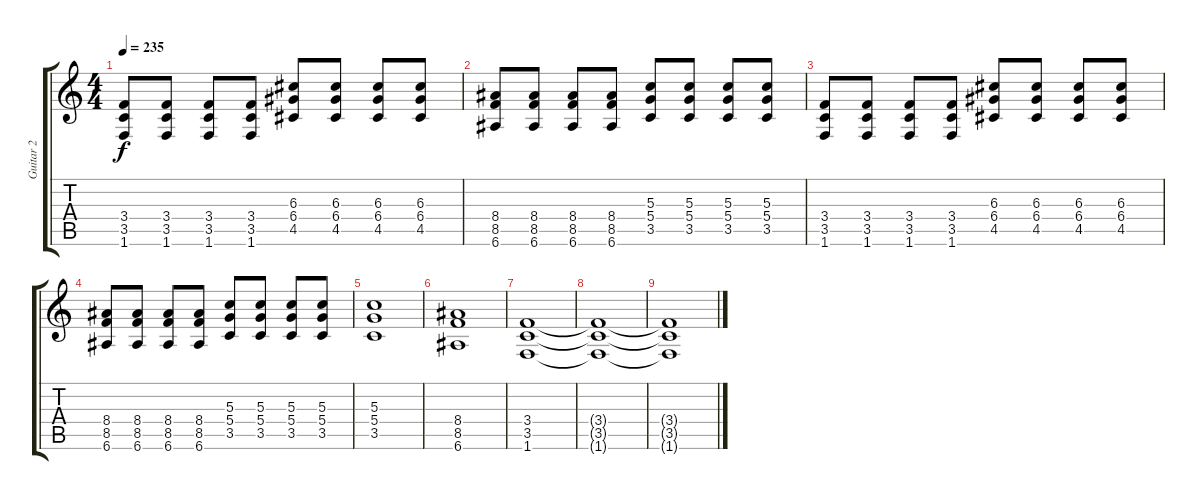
\track ("Guitar 2" "Guitar 2") {instrument distortionguitar}
\staff {score tabs}
\tuning (E4 B3 G3 D3 A2 E2) {hide}
\ts (4 4)
\tempo 235
\clef g2
\ks c
(3.4 3.5 1.6).8{dy f} (3.4 3.5 1.6).8 (3.4 3.5 1.6).8 (3.4 3.5 1.6).8 (6.3 6.4 4.5).8 (6.3 6.4 4.5).8 (6.3 6.4 4.5).8 (6.3 6.4 4.5).8 |
(8.4 8.5 6.6).8 (8.4 8.5 6.6).8 (8.4 8.5 6.6).8 (8.4 8.5 6.6).8 (5.3 5.4 3.5).8 (5.3 5.4 3.5).8 (5.3 5.4 3.5).8 (5.3 5.4 3.5).8 |
(3.4 3.5 1.6).8 (3.4 3.5 1.6).8 (3.4 3.5 1.6).8 (3.4 3.5 1.6).8 (6.3 6.4 4.5).8 (6.3 6.4 4.5).8 (6.3 6.4 4.5).8 (6.3 6.4 4.5).8 |
(8.4 8.5 6.6).8 (8.4 8.5 6.6).8 (8.4 8.5 6.6).8 (8.4 8.5 6.6).8 (5.3 5.4 3.5).8 (5.3 5.4 3.5).8 (5.3 5.4 3.5).8 (5.3 5.4 3.5).8 |
(5.3 5.4 3.5).1 |
(8.4 8.5 6.6).1 |
(3.4 3.5 1.6).1 |
(3.4{t} 3.5{t} 1.6{t}).1 |
(3.4{t} 3.5{t} 1.6{t}).1
